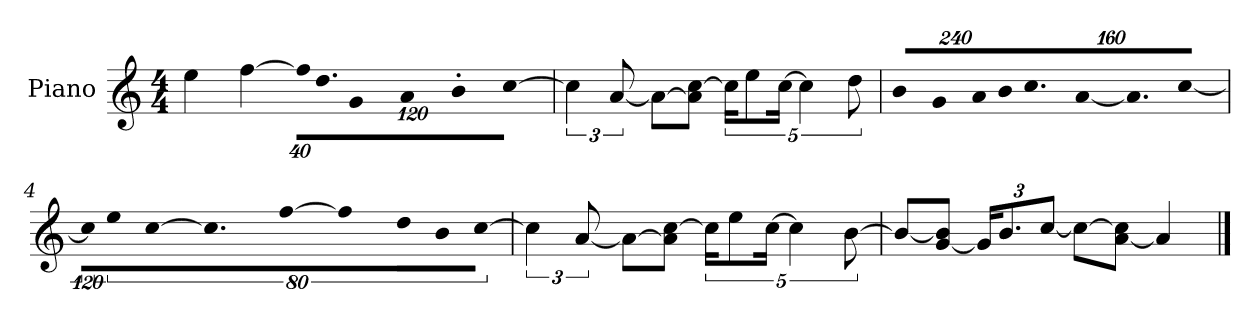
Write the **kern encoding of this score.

**kern
*part1
*staff1
*I"Piano
*I'P-no
*clefG2
*k[]
*M4/4
*MM90
=1
4ee\
[4ff\
*Xbrackettup
!LO:N:vis=32
640%23ff\KLL]
!LO:N:vis=16.
960%103dd\J
!LO:N:vis=8
960%137g\
!LO:N:vis=16
1920%137a\L
!LO:N:vis=16
1920%137b'\
!LO:N:vis=16
[1920%137cc\JJ
=2
*brackettup
6cc\]
[12a/
8a\L_
8a\] [8cc\J
20cc\KL]
10ee\
[20cc\Jk
5cc\]
10dd\
=3
*Xbrackettup
!LO:N:vis=8
960%137b/L
!LO:N:vis=8
960%137g/
!LO:N:vis=16
1920%137a/L
!LO:N:vis=16
1920%137b/J
!LO:N:vis=8.
640%137cc/
!LO:N:vis=16
[1920%137a/K
!LO:N:vis=8.
640%137a/]
!LO:N:vis=16
[1920%137cc/Jk
=4
*brackettup
!LO:N:vis=16
1920%107cc\KL]
!LO:N:vis=8
640%71ee\
!LO:N:vis=16
[1920%107cc\K
9.cc\]
!LO:N:vis=16
[1920%107ff\Jk
!LO:N:vis=4
1920%427ff\]
!LO:N:vis=8
640%71dd\L
!LO:N:vis=8
640%71b\
!LO:N:vis=8
[640%71cc\J
!!LO:LB:g=z
=5
6cc\]
[12a/
8a\L_
8a\] [8cc\J
20cc\KL]
10ee\
[20cc\Jk
5cc\]
[10b\
=6
8b/L_
[8g/ 8b/]J
*Xbrackettup
24g/KL]
12.b/
[12cc/J
8cc\L_
[8a\ 8cc\]J
4a/]
==
*-
